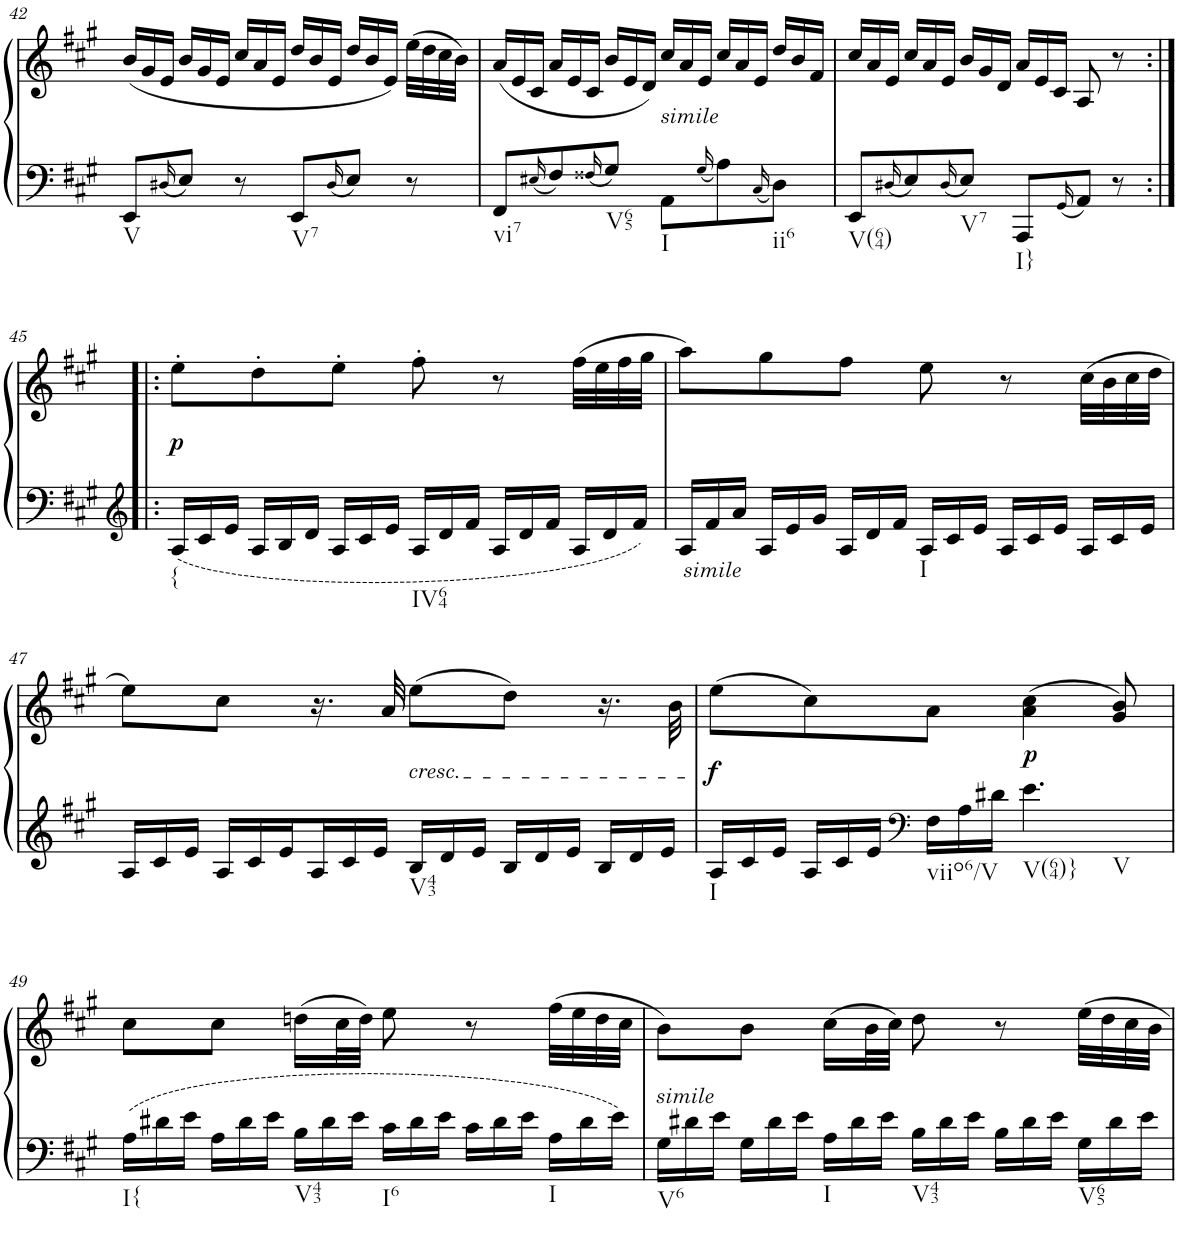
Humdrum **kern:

**kern	**kern	**dynam
*part1	*part1	*part1
*staff2	*staff1	*staff1/2
*I"Piano	*	*
*I'Pno.	*	*
!!LO:PB:g=z
*clefF4	*clefG2	*
*k[f#c#g#]	*k[f#c#g#]	*
*M6/8	*M6/8	*
*	*Xtuplet	*
=42	=42	=42
!LO:TX:b:t=V	!	!
8EE/L	(24b/LL	.
.	24g#/	.
.	24e/JJ	.
16qD#X/	.	.
8E/J	24b/LL	.
.	24g#/	.
.	24e/JJ	.
8r	24cc#/LL	.
.	24a/	.
.	24e/JJ	.
!LO:TX:b:t=V7	!	!
8EE/L	24dd/LL	.
.	24b/	.
.	24e/JJ	.
16qD#/	.	.
8E/J	24dd/LL	.
.	24b/	.
.	24e/JJ)	.
8r	(32ee\LLL	.
.	32dd\	.
.	32cc#\	.
.	32b\JJJ)	.
=43	=43	=43
!LO:TX:b:t=vi7	!	!
8FF#/L	(24a/LL	.
.	24e/	.
.	24c#/JJ	.
16qE#X/	.	.
8F#/	24a/LL	.
.	24e/	.
.	24c#/JJ	.
16qF##X/	.	.
!LO:TX:b:t=V65	!	!
8G#/J	24b/LL	.
.	24e/	.
.	24d/JJ)	.
!	!LO:TX:b:i:t=simile	!
!LO:TX:b:t=I	!	!
8AA\L	24cc#/LL	.
.	24a/	.
.	24e/JJ	.
16qG#/	.	.
8A\	24cc#/LL	.
.	24a/	.
.	24e/JJ	.
16qC#/	.	.
!LO:TX:b:t=ii6	!	!
8D\J	24dd/LL	.
.	24b/	.
.	24f#/JJ	.
=44	=44	=44
!LO:TX:b:t=V(64)	!	!
8EE/L	24cc#/LL	.
.	24a/	.
.	24e/JJ	.
16qD#X/	.	.
8E/	24cc#/LL	.
.	24a/	.
.	24e/JJ	.
16qD#/	.	.
!LO:TX:b:t=V7	!	!
8E/J	24b/LL	.
.	24g#/	.
.	24d/JJ	.
!LO:TX:b:t=I}	!	!
8AAA/L	24a/LL	.
.	24e/	.
.	24c#/JJ	.
16qGG#/	.	.
8AA/J	8A/	.
8r	8r	.
!!LO:LB:g=z
=45:|!|:	=45:|!|:	=45:|!|:
*clefG2	*	*
*Xtuplet	*	*
!LO:TX:b:t={	!	!
!	!	!LO:DY:b
24A/LL	8ee'\L	p
24c#/	.	.
24e/JJ	.	.
24A/LL	8dd'\	.
24B/	.	.
24d/JJ	.	.
24A/LL	8ee'\J	.
24c#/	.	.
24e/JJ	.	.
!LO:TX:b:t=IV64	!	!
24A/LL	8ff#'\	.
24d/	.	.
24f#/JJ	.	.
24A/LL	8r	.
24d/	.	.
24f#/JJ	.	.
24A/LL	(32ff#\LLL	.
.	32ee\	.
24d/	.	.
.	32ff#\	.
24f#/JJ	.	.
.	32gg#\JJJ	.
=46	=46	=46
!LO:TX:b:i:t=simile	!	!
24A/LL	8aa\L)	.
24f#/	.	.
24a/JJ	.	.
24A/LL	8gg#\	.
24e/	.	.
24g#/JJ	.	.
24A/LL	8ff#\J	.
24d/	.	.
24f#/JJ	.	.
!LO:TX:b:t=I	!	!
24A/LL	8ee\	.
24c#/	.	.
24e/JJ	.	.
24A/LL	8r	.
24c#/	.	.
24e/JJ	.	.
24A/LL	(32cc#\LLL	.
.	32b\	.
24c#/	.	.
.	32cc#\	.
24e/JJ	.	.
.	32dd\JJJ	.
!!LO:LB:g=z
=47	=47	=47
24A/LL	8ee\L)	.
24c#/	.	.
24e/JJ	.	.
24A/LL	8cc#\J	.
24c#/	.	.
24e/	.	.
24A/	16.r	.
24c#/	.	.
24e/JJ	.	.
.	32a/	.
!	!LO:TX:b:i:t=cresc.	!
!LO:TX:b:t=V43	!	!
24B/LL	(8ee\L	.
24d/	.	.
24e/JJ	.	.
24B/LL	8dd\J)	.
24d/	.	.
24e/JJ	.	.
24B/LL	16.r	.
24d/	.	.
24e/JJ	.	.
.	32b\	.
=48	=48	=48
!LO:TX:b:t=I	!	!
!	!	!LO:DY:b
24A/LL	(8ee\L	f
24c#/	.	.
24e/JJ	.	.
24A/LL	8cc#\)	.
24c#/	.	.
24e/JJ	.	.
*clefF4	*	*
!LO:TX:b:t=viio6/V	!	!
24F#\LL	8a\J	.
24A\	.	.
24d#X\JJ	.	.
!LO:TX:b:t=V(64)}	!	!
!LO:TX:b:t=V	!	!
!	!	!LO:DY:b
4.e\	(4a\ 4cc#\	p
.	8g#/ 8b/)	.
!!LO:LB:g=z
=49	=49	=49
!LO:TX:b:t=I{	!	!
24A\LL	8cc#\L	.
24d#X\	.	.
24e\JJ	.	.
24A\LL	8cc#\J	.
24d#\	.	.
24e\JJ	.	.
!LO:TX:b:t=V43	!	!
24B\LL	(16ddn\LL	.
24d#\	.	.
.	32cc#\L	.
24e\JJ	.	.
.	32dd\JJJ)	.
!LO:TX:b:t=I6	!	!
24c#\LL	8ee\	.
24d#\	.	.
24e\JJ	.	.
24c#\LL	8r	.
24d#\	.	.
24e\JJ	.	.
!LO:TX:b:t=I	!	!
24A\LL	(32ff#\LLL	.
.	32ee\	.
24d#\	.	.
.	32dd\	.
24e\JJ	.	.
.	32cc#\JJJ	.
=50	=50	=50
!LO:TX:a:i:t=simile	!	!
!LO:TX:b:t=V6	!	!
24G#\LL	8b\L)	.
24d#X\	.	.
24e\JJ	.	.
24G#\LL	8b\J	.
24d#\	.	.
24e\JJ	.	.
!LO:TX:b:t=I	!	!
24A\LL	(16cc#\LL	.
24d#\	.	.
.	32b\L	.
24e\JJ	.	.
.	32cc#\JJJ)	.
!LO:TX:b:t=V43	!	!
24B\LL	8dd\	.
24d#\	.	.
24e\JJ	.	.
24B\LL	8r	.
24d#\	.	.
24e\JJ	.	.
!LO:TX:b:t=V65	!	!
24G#\LL	32ee\LLL	.
.	32dd\	.
24d#\	.	.
.	32cc#\	.
24e\JJ	.	.
.	32b\JJJ	.
=	=	=
*-	*-	*-
